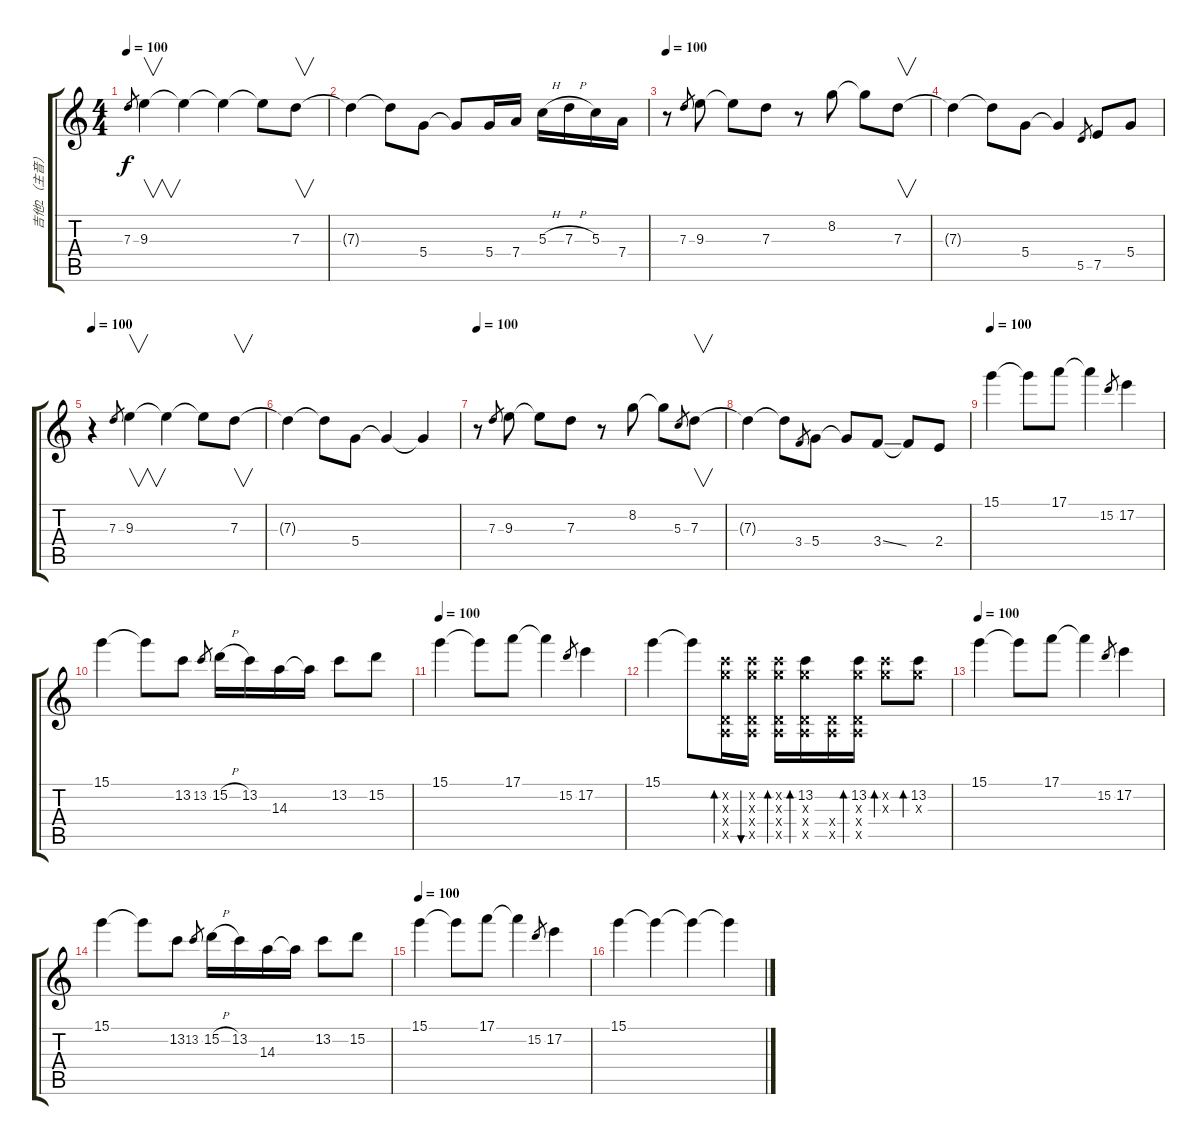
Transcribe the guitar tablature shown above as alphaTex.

\track ("吉他2（主音）" "吉他2（主音）") {instrument distortionguitar}
\staff {score tabs}
\tuning (E4 B3 G3 D3 A2 E2) {hide}
\ts (4 4)
\tempo 100
\clef g2
\ks c
7.3.8{gr dy f} 9.3.4{v} 9.3{t}.4 9.3{t}.4 9.3{t}.8 7.3.8{v} |
7.3{t}.4 7.3{t}.8 5.4.8 5.4{t}.8 5.4.16 7.4.16 5.3{h}.16 7.3{h}.16 5.3.16 7.4.16 |
\tempo 100
r.8 7.3.8{gr} 9.3.8 9.3{t}.8 7.3.8 r.8 8.2.8 8.2{t}.8 7.3.8{v} |
7.3{t}.4 7.3{t}.8 5.4.8 5.4{t}.4 5.5.8{gr} 7.5.8 5.4.8 |
\tempo 100
r.4 7.3.8{gr} 9.3.4{v} 9.3{t}.4 9.3{t}.8 7.3.8{v} |
7.3{t}.4 7.3{t}.8 5.4.8 5.4{t}.4 5.4{t}.4 |
\tempo 100
r.8 7.3.8{gr} 9.3.8 9.3{t}.8 7.3.8 r.8 8.2.8 8.2{t}.8 5.3.8{gr} 7.3.8{v} |
7.3{t}.4 7.3{t}.8 3.4.8{gr} 5.4.8 5.4{t}.8 3.4{ss}.8 3.4{t}.8 2.4.8 |
\tempo 100
15.1.4 15.1{t}.8 17.1.8 17.1{t}.4 15.2.8{gr} 17.2.4 |
15.1.4 15.1{t}.8 13.2.8 13.2.8{gr} 15.2{h}.16 13.2.16 14.3.16 14.3{t}.16 13.2.8 15.2.8 |
\tempo 100
15.1.4 15.1{t}.8 17.1.8 17.1{t}.4 15.2.8{gr} 17.2.4 |
15.1.4 15.1{t}.8 (13.2{x} 12.3{x} 0.4{x} 0.5{x}).16{bd 60} (13.2{x} 12.3{x} 0.4{x} 0.5{x}).16{bu 60} (13.2{x} 12.3{x} 0.4{x} 0.5{x}).16{bd 60} (13.2 12.3{x} 0.4{x} 0.5{x}).16{bd 60} (0.4{x} 0.5{x}).16 (13.2 12.3{x} 0.4{x} 0.5{x}).16{bd 60} (13.2{x} 12.3{x}).8{bd 60} (13.2 12.3{x}).8{bd 30} |
\tempo 100
15.1.4 15.1{t}.8 17.1.8 17.1{t}.4 15.2.8{gr} 17.2.4 |
15.1.4 15.1{t}.8 13.2.8 13.2.8{gr} 15.2{h}.16 13.2.16 14.3.16 14.3{t}.16 13.2.8 15.2.8 |
\tempo 100
15.1.4 15.1{t}.8 17.1.8 17.1{t}.4 15.2.8{gr} 17.2.4 |
15.1.4 15.1{t}.4 15.1{t}.4 15.1{t}.4
